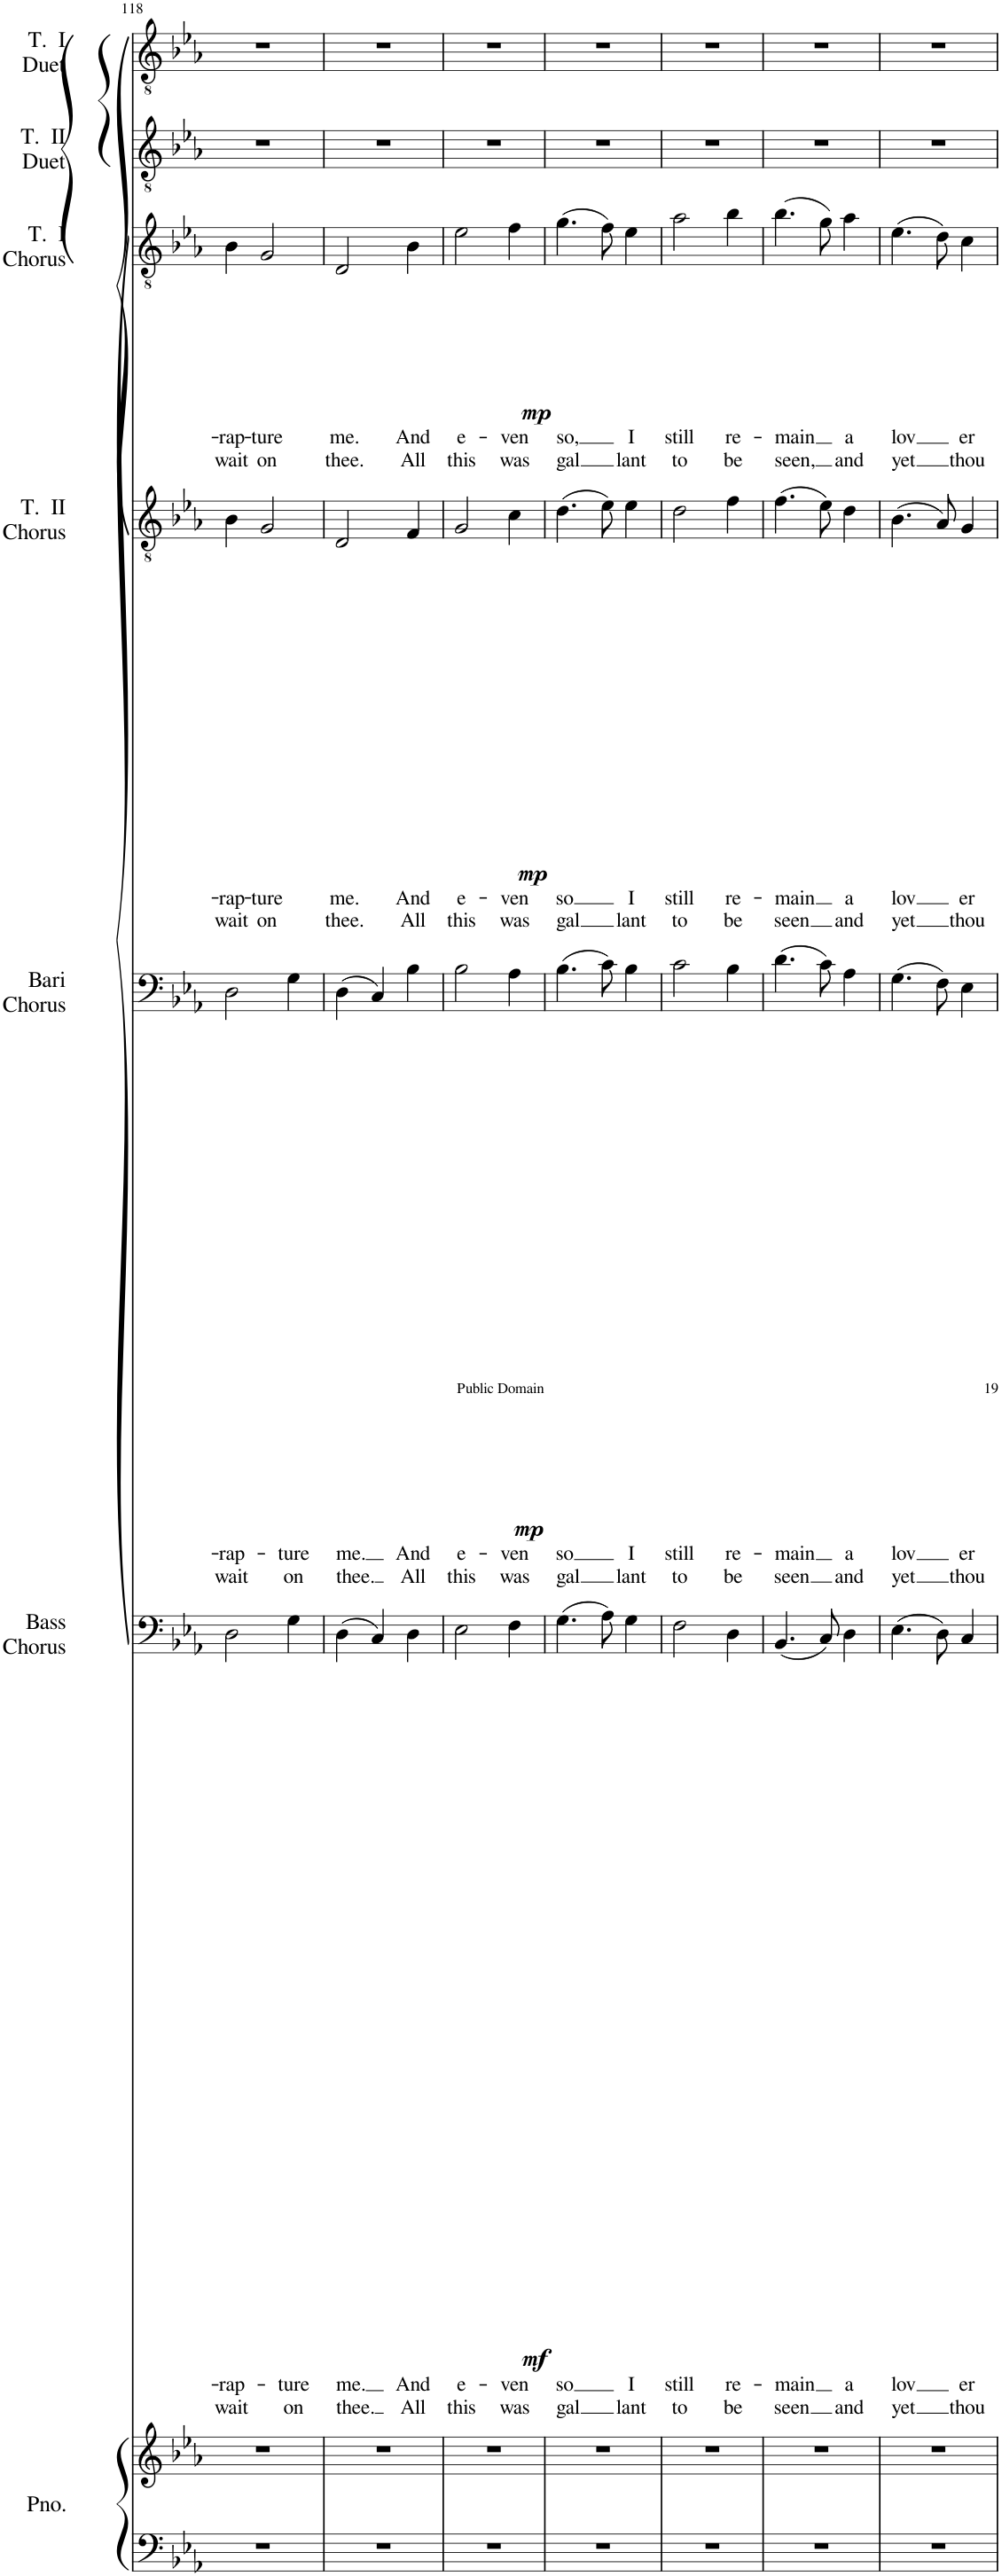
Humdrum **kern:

**kern	**kern	**kern	**text	**text	**text	**dynam	**kern	**text	**text	**text	**dynam	**kern	**text	**text	**text	**dynam	**kern	**text	**text	**text	**dynam	**kern	**kern
*part7	*part7	*part6	*part6	*part6	*part6	*part6	*part5	*part5	*part5	*part5	*part5	*part4	*part4	*part4	*part4	*part4	*part3	*part3	*part3	*part3	*part3	*part2	*part1
*staff8	*staff7	*staff6	*staff6	*staff6	*staff6	*staff6	*staff5	*staff5	*staff5	*staff5	*staff5	*staff4	*staff4	*staff4	*staff4	*staff4	*staff3	*staff3	*staff3	*staff3	*staff3	*staff2	*staff1
*I"Piano	*	*I"Bass Chorus	*	*	*	*	*I"Baritone Chorus	*	*	*	*	*I"Tenor II Chorus	*	*	*	*	*I"Tenor I Chorus	*	*	*	*	*I"Tenor II Duet	*I"Tenor I Duet
*I'Pno.	*	*I'Bass Chorus	*	*	*	*	*I'Bari Chorus	*	*	*	*	*I'T.  II Chorus	*	*	*	*	*I'T.  I Chorus	*	*	*	*	*I'T.  II Duet	*I'T.  I Duet
!!LO:PB:g=z
*clefF4	*clefG2	*clefF4	*	*	*	*	*clefF4	*	*	*	*	*clefGv2	*	*	*	*	*clefGv2	*	*	*	*	*clefGv2	*clefGv2
*k[b-e-a-]	*k[b-e-a-]	*k[b-e-a-]	*	*	*	*	*k[b-e-a-]	*	*	*	*	*k[b-e-a-]	*	*	*	*	*k[b-e-a-]	*	*	*	*	*k[b-e-a-]	*k[b-e-a-]
*M3/4	*M3/4	*M3/4	*	*	*	*	*M3/4	*	*	*	*	*M3/4	*	*	*	*	*M3/4	*	*	*	*	*M3/4	*M3/4
=118	=118	=118	=118	=118	=118	=118	=118	=118	=118	=118	=118	=118	=118	=118	=118	=118	=118	=118	=118	=118	=118	=118	=118
!	!	!	!	!LO:LY:b	!LO:LY:b	!	!	!	!LO:LY:b	!LO:LY:b	!	!	!	!LO:LY:b	!LO:LY:b	!	!	!	!LO:LY:b	!LO:LY:b	!	!	!
2.r	2.r	2D\	.	-rap-	wait	.	2D\	.	-rap-	wait	.	4B-\	.	-rap-	wait	.	4B-\	.	-rap-	wait	.	2.r	2.r
!	!	!	!	!	!	!	!	!	!	!	!	!	!	!LO:LY:b	!LO:LY:b	!	!	!	!LO:LY:b	!LO:LY:b	!	!	!
.	.	.	.	.	.	.	.	.	.	.	.	2G/	.	-ture	on	.	2G/	.	-ture	on	.	.	.
!	!	!	!	!LO:LY:b	!LO:LY:b	!	!	!	!LO:LY:b	!LO:LY:b	!	!	!	!	!	!	!	!	!	!	!	!	!
.	.	4G\	.	-ture	on	.	4G\	.	-ture	on	.	.	.	.	.	.	.	.	.	.	.	.	.
=119	=119	=119	=119	=119	=119	=119	=119	=119	=119	=119	=119	=119	=119	=119	=119	=119	=119	=119	=119	=119	=119	=119	=119
!	!	!	!	!LO:LY:b	!LO:LY:b	!	!	!	!LO:LY:b	!LO:LY:b	!	!	!	!LO:LY:b	!LO:LY:b	!	!	!	!LO:LY:b	!LO:LY:b	!	!	!
2.r	2.r	(4D\	.	me.	thee.	.	(4D\	.	me.	thee.	.	2D/	.	me.	thee.	.	2D/	.	me.	thee.	.	2.r	2.r
.	.	4C/)	.	.	.	.	4C/)	.	.	.	.	.	.	.	.	.	.	.	.	.	.	.	.
!	!	!	!	!LO:LY:b	!LO:LY:b	!LO:DY:b	!	!	!LO:LY:b	!LO:LY:b	!LO:DY:b	!	!	!LO:LY:b	!LO:LY:b	!LO:DY:b	!	!	!LO:LY:b	!LO:LY:b	!LO:DY:b	!	!
.	.	4D\	.	And	All	mf	4B-\	.	And	All	mp	4F/	.	And	All	mp	4B-\	.	And	All	mp	.	.
=120	=120	=120	=120	=120	=120	=120	=120	=120	=120	=120	=120	=120	=120	=120	=120	=120	=120	=120	=120	=120	=120	=120	=120
!	!	!	!	!LO:LY:b	!LO:LY:b	!	!	!	!LO:LY:b	!LO:LY:b	!	!	!	!LO:LY:b	!LO:LY:b	!	!	!	!LO:LY:b	!LO:LY:b	!	!	!
2.r	2.r	2E-\	.	e-	this	.	2B-\	.	e-	this	.	2G/	.	e-	this	.	2e-\	.	e-	this	.	2.r	2.r
!	!	!	!	!LO:LY:b	!LO:LY:b	!	!	!	!LO:LY:b	!LO:LY:b	!	!	!	!LO:LY:b	!LO:LY:b	!	!	!	!LO:LY:b	!LO:LY:b	!	!	!
.	.	4F\	.	-ven	was	.	4A-\	.	-ven	was	.	4c\	.	-ven	was	.	4f\	.	-ven	was	.	.	.
=121	=121	=121	=121	=121	=121	=121	=121	=121	=121	=121	=121	=121	=121	=121	=121	=121	=121	=121	=121	=121	=121	=121	=121
!	!	!	!	!LO:LY:b	!LO:LY:b	!	!	!	!LO:LY:b	!LO:LY:b	!	!	!	!LO:LY:b	!LO:LY:b	!	!	!	!LO:LY:b	!LO:LY:b	!	!	!
2.r	2.r	(4.G\	.	so	gal	.	(4.B-\	.	so	gal	.	(4.d\	.	so	gal	.	(4.g\	.	so,	gal	.	2.r	2.r
.	.	8A-\)	.	.	.	.	8c\)	.	.	.	.	8e-\)	.	.	.	.	8f\)	.	.	.	.	.	.
!	!	!	!	!LO:LY:b	!LO:LY:b	!	!	!	!LO:LY:b	!LO:LY:b	!	!	!	!LO:LY:b	!LO:LY:b	!	!	!	!LO:LY:b	!LO:LY:b	!	!	!
.	.	4G\	.	I	lant	.	4B-\	.	I	lant	.	4e-\	.	I	lant	.	4e-\	.	I	lant	.	.	.
=122	=122	=122	=122	=122	=122	=122	=122	=122	=122	=122	=122	=122	=122	=122	=122	=122	=122	=122	=122	=122	=122	=122	=122
!	!	!	!	!LO:LY:b	!LO:LY:b	!	!	!	!LO:LY:b	!LO:LY:b	!	!	!	!LO:LY:b	!LO:LY:b	!	!	!	!LO:LY:b	!LO:LY:b	!	!	!
2.r	2.r	2F\	.	still	to	.	2c\	.	still	to	.	2d\	.	still	to	.	2a-\	.	still	to	.	2.r	2.r
!	!	!	!	!LO:LY:b	!LO:LY:b	!	!	!	!LO:LY:b	!LO:LY:b	!	!	!	!LO:LY:b	!LO:LY:b	!	!	!	!LO:LY:b	!LO:LY:b	!	!	!
.	.	4D\	.	re-	be	.	4B-\	.	re-	be	.	4f\	.	re-	be	.	4b-\	.	re-	be	.	.	.
=123	=123	=123	=123	=123	=123	=123	=123	=123	=123	=123	=123	=123	=123	=123	=123	=123	=123	=123	=123	=123	=123	=123	=123
!	!	!	!	!LO:LY:b	!LO:LY:b	!	!	!	!LO:LY:b	!LO:LY:b	!	!	!	!LO:LY:b	!LO:LY:b	!	!	!	!LO:LY:b	!LO:LY:b	!	!	!
2.r	2.r	(4.BB-/	.	-main	seen	.	(4.d\	.	-main	seen	.	(4.f\	.	-main	seen	.	(4.b-\	.	-main	seen,	.	2.r	2.r
.	.	8C/)	.	.	.	.	8c\)	.	.	.	.	8e-\)	.	.	.	.	8g\)	.	.	.	.	.	.
!	!	!	!	!LO:LY:b	!LO:LY:b	!	!	!	!LO:LY:b	!LO:LY:b	!	!	!	!LO:LY:b	!LO:LY:b	!	!	!	!LO:LY:b	!LO:LY:b	!	!	!
.	.	4D\	.	a	and	.	4A-\	.	a	and	.	4d\	.	a	and	.	4a-\	.	a	and	.	.	.
=124	=124	=124	=124	=124	=124	=124	=124	=124	=124	=124	=124	=124	=124	=124	=124	=124	=124	=124	=124	=124	=124	=124	=124
!	!	!	!	!LO:LY:b	!LO:LY:b	!	!	!	!LO:LY:b	!LO:LY:b	!	!	!	!LO:LY:b	!LO:LY:b	!	!	!	!LO:LY:b	!LO:LY:b	!	!	!
2.r	2.r	(4.E-\	.	lov	yet	.	(4.G\	.	lov	yet	.	(4.B-\	.	lov	yet	.	(4.e-\	.	lov	yet	.	2.r	2.r
.	.	8D\)	.	.	.	.	8F\)	.	.	.	.	8A-/)	.	.	.	.	8d\)	.	.	.	.	.	.
!	!	!	!	!LO:LY:b	!LO:LY:b	!	!	!	!LO:LY:b	!LO:LY:b	!	!	!	!LO:LY:b	!LO:LY:b	!	!	!	!LO:LY:b	!LO:LY:b	!	!	!
.	.	4C/	.	er	thou	.	4E-\	.	er	thou	.	4G/	.	er	thou	.	4c\	.	er	thou	.	.	.
=	=	=	=	=	=	=	=	=	=	=	=	=	=	=	=	=	=	=	=	=	=	=	=
*-	*-	*-	*-	*-	*-	*-	*-	*-	*-	*-	*-	*-	*-	*-	*-	*-	*-	*-	*-	*-	*-	*-	*-
